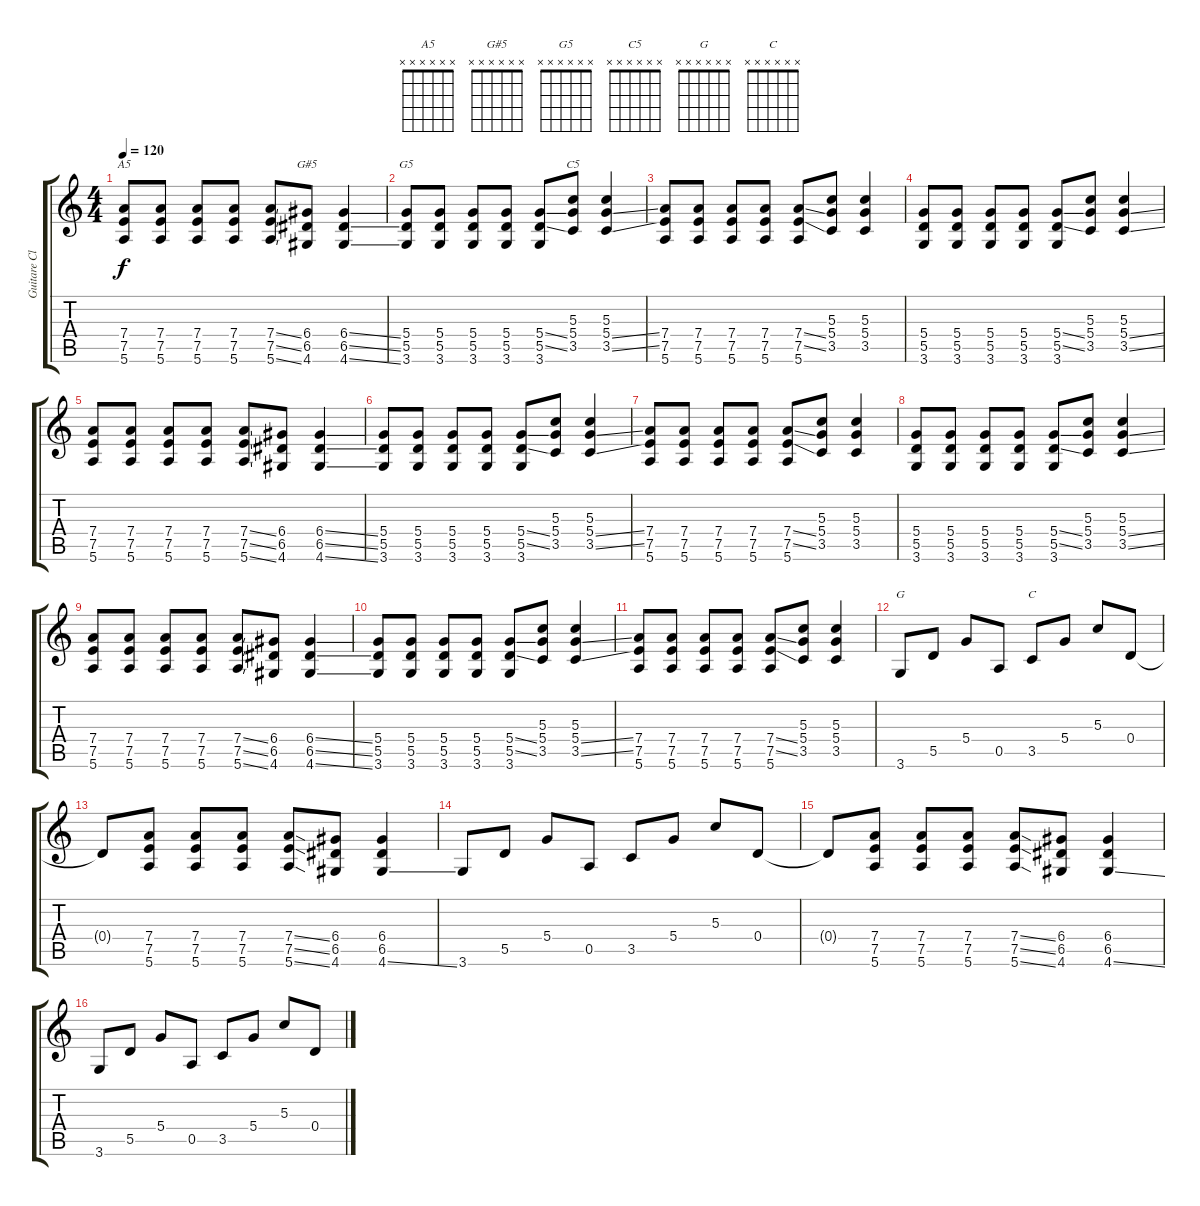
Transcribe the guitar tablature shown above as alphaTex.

\track ("Guitare Clean" "Guitare Cl") {instrument electricguitarclean}
\staff {score tabs}
\tuning (E4 B3 G3 D3 A2 E2) {hide}
\chord ("A5" x x x x x x) {firstfret 0}
\chord ("G#5" x x x x x x) {firstfret 0}
\chord ("G5" x x x x x x) {firstfret 0}
\chord ("C5" x x x x x x) {firstfret 0}
\chord ("G" x x x x x x) {firstfret 0}
\chord ("C" x x x x x x) {firstfret 0}
\ts (4 4)
\tempo 120
\clef g2
\ks c
(7.4 7.5 5.6).8{ch "A5" dy f} (7.4 7.5 5.6).8 (7.4 7.5 5.6).8 (7.4 7.5 5.6).8 (7.4{ss} 7.5{ss} 5.6{ss}).8 (6.4 6.5 4.6).8{ch "G#5"} (6.4{ss} 6.5{ss} 4.6{ss}).4 |
(5.4 5.5 3.6).8{ch "G5"} (5.4 5.5 3.6).8 (5.4 5.5 3.6).8 (5.4 5.5 3.6).8 (5.4{ss} 5.5{ss} 3.6).8 (5.3 5.4 3.5).8{ch "C5"} (5.3 5.4{ss} 3.5{ss}).4 |
(7.4 7.5 5.6).8 (7.4 7.5 5.6).8 (7.4 7.5 5.6).8 (7.4 7.5 5.6).8 (7.4{ss} 7.5{ss} 5.6).8 (5.3 5.4 3.5).8 (5.3 5.4 3.5).4 |
(5.4 5.5 3.6).8 (5.4 5.5 3.6).8 (5.4 5.5 3.6).8 (5.4 5.5 3.6).8 (5.4{ss} 5.5{ss} 3.6).8 (5.3 5.4 3.5).8 (5.3 5.4{ss} 3.5{ss}).4 |
(7.4 7.5 5.6).8 (7.4 7.5 5.6).8 (7.4 7.5 5.6).8 (7.4 7.5 5.6).8 (7.4{ss} 7.5{ss} 5.6{ss}).8 (6.4 6.5 4.6).8 (6.4{ss} 6.5{ss} 4.6{ss}).4 |
(5.4 5.5 3.6).8 (5.4 5.5 3.6).8 (5.4 5.5 3.6).8 (5.4 5.5 3.6).8 (5.4{ss} 5.5{ss} 3.6).8 (5.3 5.4 3.5).8 (5.3 5.4{ss} 3.5{ss}).4 |
(7.4 7.5 5.6).8 (7.4 7.5 5.6).8 (7.4 7.5 5.6).8 (7.4 7.5 5.6).8 (7.4{ss} 7.5{ss} 5.6).8 (5.3 5.4 3.5).8 (5.3 5.4 3.5).4 |
(5.4 5.5 3.6).8 (5.4 5.5 3.6).8 (5.4 5.5 3.6).8 (5.4 5.5 3.6).8 (5.4{ss} 5.5{ss} 3.6).8 (5.3 5.4 3.5).8 (5.3 5.4{ss} 3.5{ss}).4 |
(7.4 7.5 5.6).8 (7.4 7.5 5.6).8 (7.4 7.5 5.6).8 (7.4 7.5 5.6).8 (7.4{ss} 7.5{ss} 5.6{ss}).8 (6.4 6.5 4.6).8 (6.4{ss} 6.5{ss} 4.6{ss}).4 |
(5.4 5.5 3.6).8 (5.4 5.5 3.6).8 (5.4 5.5 3.6).8 (5.4 5.5 3.6).8 (5.4{ss} 5.5{ss} 3.6).8 (5.3 5.4 3.5).8 (5.3 5.4{ss} 3.5{ss}).4 |
(7.4 7.5 5.6).8 (7.4 7.5 5.6).8 (7.4 7.5 5.6).8 (7.4 7.5 5.6).8 (7.4{ss} 7.5{ss} 5.6).8 (5.3 5.4 3.5).8 (5.3 5.4 3.5).4 |
3.6.8{ch "G"} 5.5.8 5.4.8 0.5.8 3.5.8{ch "C"} 5.4.8 5.3.8 0.4.8 |
0.4{t}.8 (7.4 7.5 5.6).8 (7.4 7.5 5.6).8 (7.4 7.5 5.6).8 (7.4{ss} 7.5{ss} 5.6{ss}).8 (6.4 6.5 4.6).8 (6.4 6.5 4.6{ss}).4 |
3.6.8 5.5.8 5.4.8 0.5.8 3.5.8 5.4.8 5.3.8 0.4.8 |
0.4{t}.8 (7.4 7.5 5.6).8 (7.4 7.5 5.6).8 (7.4 7.5 5.6).8 (7.4{ss} 7.5{ss} 5.6{ss}).8 (6.4 6.5 4.6).8 (6.4 6.5 4.6{ss}).4 |
3.6.8 5.5.8 5.4.8 0.5.8 3.5.8 5.4.8 5.3.8 0.4.8
